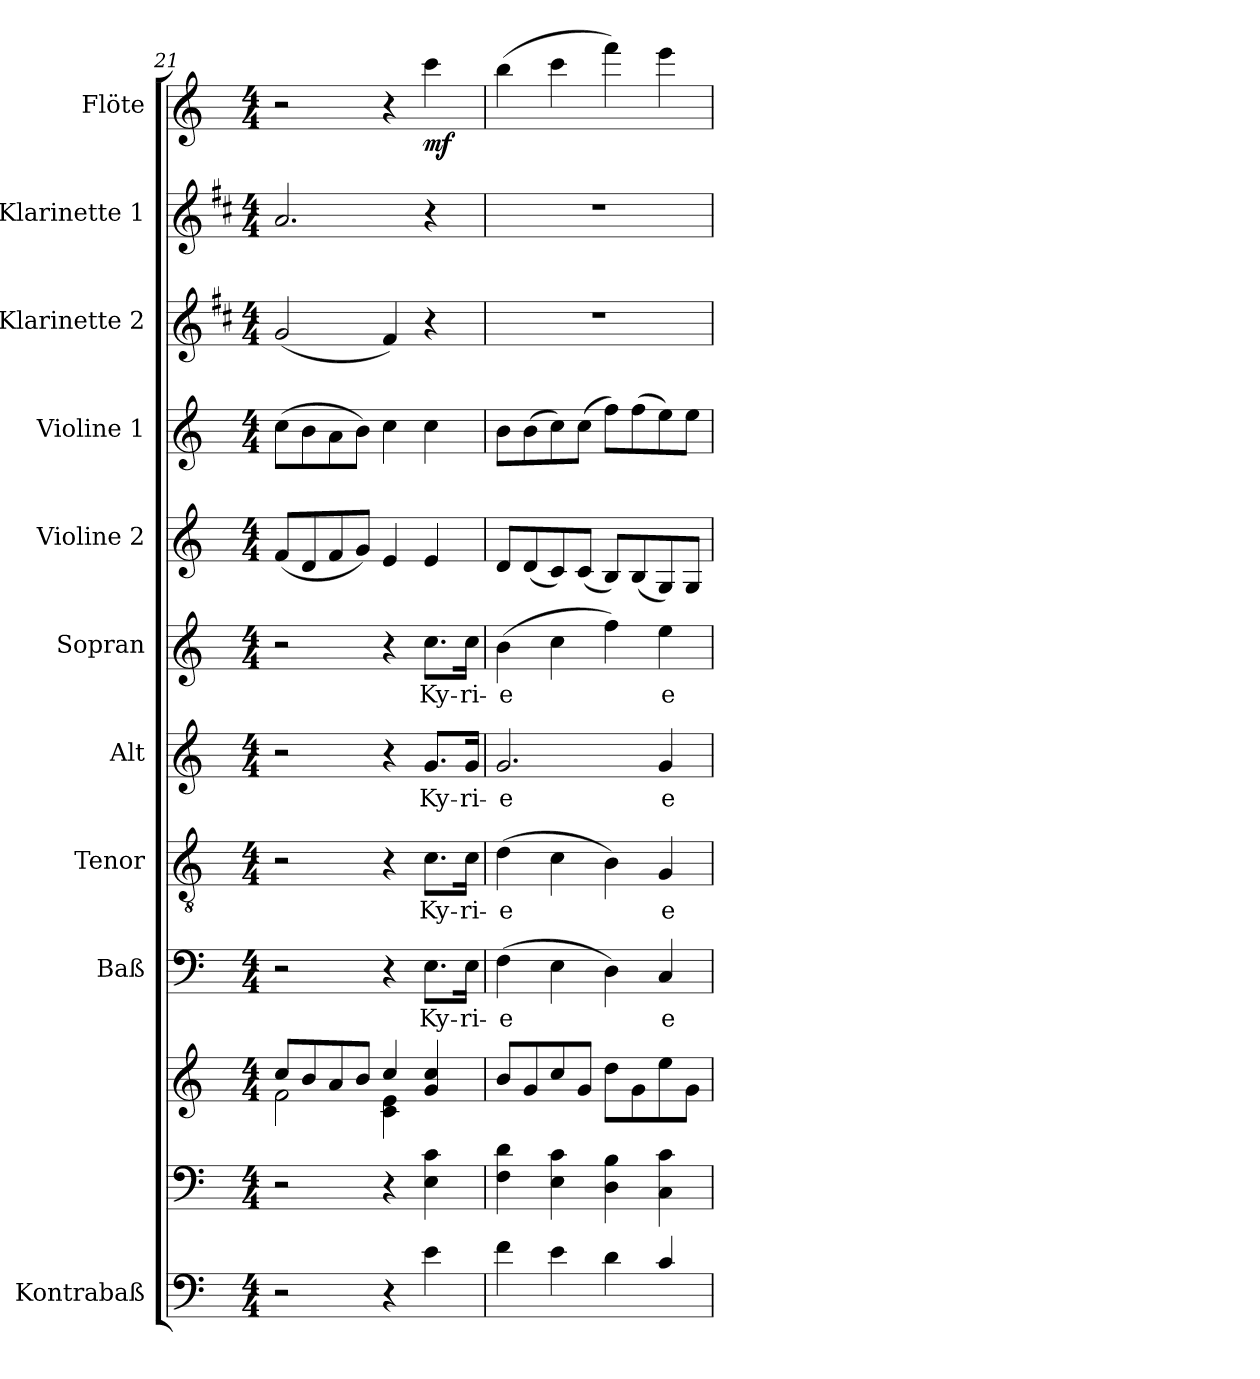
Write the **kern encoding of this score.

**kern	**kern	**kern	**kern	**text	**kern	**text	**kern	**text	**kern	**text	**kern	**kern	**kern	**kern	**kern	**dynam
*part11	*part10	*part10	*part9	*part9	*part8	*part8	*part7	*part7	*part6	*part6	*part5	*part4	*part3	*part2	*part1	*part1
*staff12	*staff11	*staff10	*staff9	*staff9	*staff8	*staff8	*staff7	*staff7	*staff6	*staff6	*staff5	*staff4	*staff3	*staff2	*staff1	*staff1
*I"Kontrabaß	*	*	*I"Baß	*	*I"Tenor	*	*I"Alt	*	*I"Sopran	*	*I"Violine 2	*I"Violine 1	*I"Klarinette 2	*I"Klarinette 1	*I"Flöte	*
*	*	*	*	*	*	*	*	*	*	*	*I'Vln	*I'Vln	*	*	*I'Fl	*
*clefF4	*clefF4	*clefG2	*clefF4	*	*clefGv2	*	*clefG2	*	*clefG2	*	*clefG2	*clefG2	*clefG2	*clefG2	*clefG2	*
*ITrd7c12	*	*	*	*	*	*	*	*	*	*	*	*	*ITrd1c2	*ITrd1c2	*	*
*k[]	*k[]	*k[]	*k[]	*	*k[]	*	*k[]	*	*k[]	*	*k[]	*k[]	*k[]	*k[]	*k[]	*
*C:	*C:	*C:	*C:	*	*C:	*	*C:	*	*C:	*	*C:	*C:	*C:	*C:	*C:	*
*M4/4	*M4/4	*M4/4	*M4/4	*	*M4/4	*	*M4/4	*	*M4/4	*	*M4/4	*M4/4	*M4/4	*M4/4	*M4/4	*
=21	=21	=21	=21	=21	=21	=21	=21	=21	=21	=21	=21	=21	=21	=21	=21	=21
*	*	*^	*	*	*	*	*	*	*	*	*	*	*	*	*	*
2r	2r	8cc/L	2f\	2r	.	2r	.	2r	.	2r	.	(<8f/L	(>8cc\L	(<2f/	2.g/	2r	.
.	.	8b/	.	.	.	.	.	.	.	.	.	8d/	8b\	.	.	.	.
.	.	8a/	.	.	.	.	.	.	.	.	.	8f/	8a\	.	.	.	.
.	.	8b/J	.	.	.	.	.	.	.	.	.	8g/J)	8b\J)	.	.	.	.
4r	4r	4cc/	4c\ 4e\	4r	.	4r	.	4r	.	4r	.	4e/	4cc\	4e/)	.	4r	.
!	!	!	!	!	!LO:LY:b	!	!LO:LY:b	!	!LO:LY:b	!	!LO:LY:b	!	!	!	!	!	!LO:DY:b
4E\	4E\ 4c\	4g/ 4cc/	4ryy	8.E\L	Ky-	8.c\L	Ky-	8.g/L	Ky-	8.cc\L	Ky-	4e/	4cc\	4r	4r	4ccc\	mf
!	!	!	!	!	!LO:LY:b	!	!LO:LY:b	!	!LO:LY:b	!	!LO:LY:b	!	!	!	!	!	!
.	.	.	.	16E\Jk	-ri-	16c\Jk	-ri-	16g/Jk	-ri-	16cc\Jk	-ri-	.	.	.	.	.	.
*	*	*v	*v	*	*	*	*	*	*	*	*	*	*	*	*	*	*
!!LO:PB:g=z
=22	=22	=22	=22	=22	=22	=22	=22	=22	=22	=22	=22	=22	=22	=22	=22	=22
!	!	!	!	!LO:LY:b	!	!LO:LY:b	!	!LO:LY:b	!	!LO:LY:b	!	!	!	!	!	!
4F\	4F\ 4d\	8b/L	(>4F\	-e	(>4d\	-e	2.g/	-e	(>4b\	-e	8d/L	8b\L	1r	1r	(>4bb\	.
.	.	8g/	.	.	.	.	.	.	.	.	(<8d/	(>8b\	.	.	.	.
4E\	4E\ 4c\	8cc/	4E\	.	4c\	.	.	.	4cc\	.	8c/)	8cc\)	.	.	4ccc\	.
.	.	8g/J	.	.	.	.	.	.	.	.	(<8c/J	(>8cc\J	.	.	.	.
4D\	4D\ 4B\	8dd\L	4D\)	.	4B\)	.	.	.	4ff\)	.	8B/L)	8ff\L)	.	.	4fff\)	.
.	.	8g\	.	.	.	.	.	.	.	.	(<8B/	(>8ff\	.	.	.	.
!	!	!	!	!LO:LY:b	!	!LO:LY:b	!	!LO:LY:b	!	!LO:LY:b	!	!	!	!	!	!
4C/	4C\ 4c\	8ee\	4C/	e-	4G/	e-	4g/	e-	4ee\	e-	8G/)	8ee\)	.	.	4eee\	.
.	.	8g\J	.	.	.	.	.	.	.	.	8G/J	8ee\J	.	.	.	.
=	=	=	=	=	=	=	=	=	=	=	=	=	=	=	=	=
*-	*-	*-	*-	*-	*-	*-	*-	*-	*-	*-	*-	*-	*-	*-	*-	*-
